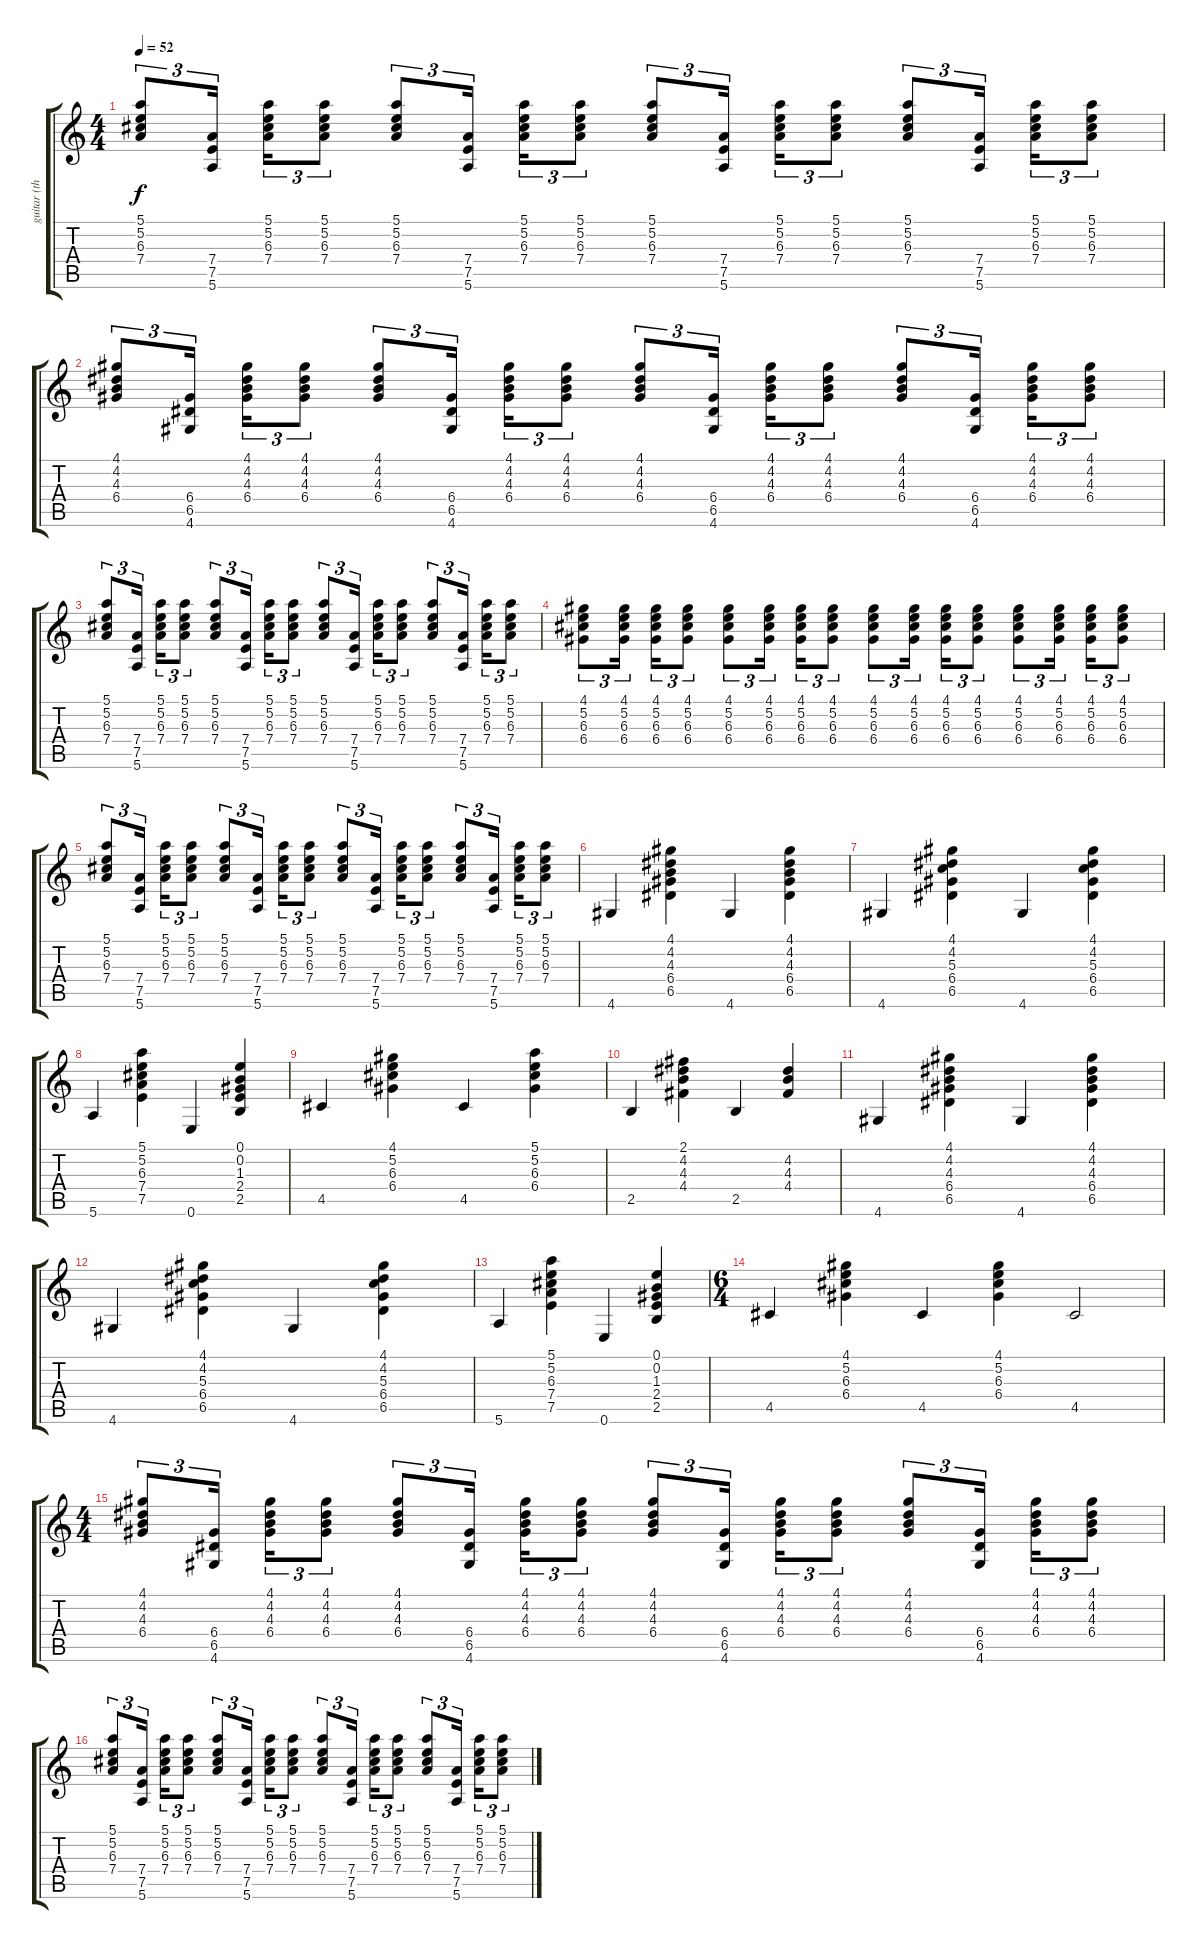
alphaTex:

\track ("guitar (thom)" "guitar (th") {instrument acousticguitarsteel}
\staff {score tabs}
\tuning (E4 B3 G3 D3 A2 E2) {hide}
\ts (4 4)
\tempo 52
\clef g2
\ks c
(5.1 5.2 6.3 7.4).8{tu (3 2) dy f} (7.4 7.5 5.6).16{tu (3 2)} (5.1 5.2 6.3 7.4).16{tu (3 2)} (5.1 5.2 6.3 7.4).8{tu (3 2)} (5.1 5.2 6.3 7.4).8{tu (3 2)} (7.4 7.5 5.6).16{tu (3 2)} (5.1 5.2 6.3 7.4).16{tu (3 2)} (5.1 5.2 6.3 7.4).8{tu (3 2)} (5.1 5.2 6.3 7.4).8{tu (3 2)} (7.4 7.5 5.6).16{tu (3 2)} (5.1 5.2 6.3 7.4).16{tu (3 2)} (5.1 5.2 6.3 7.4).8{tu (3 2)} (5.1 5.2 6.3 7.4).8{tu (3 2)} (7.4 7.5 5.6).16{tu (3 2)} (5.1 5.2 6.3 7.4).16{tu (3 2)} (5.1 5.2 6.3 7.4).8{tu (3 2)} |
(4.1 4.2 4.3 6.4).8{tu (3 2)} (6.4 6.5 4.6).16{tu (3 2)} (4.1 4.2 4.3 6.4).16{tu (3 2)} (4.1 4.2 4.3 6.4).8{tu (3 2)} (4.1 4.2 4.3 6.4).8{tu (3 2)} (6.4 6.5 4.6).16{tu (3 2)} (4.1 4.2 4.3 6.4).16{tu (3 2)} (4.1 4.2 4.3 6.4).8{tu (3 2)} (4.1 4.2 4.3 6.4).8{tu (3 2)} (6.4 6.5 4.6).16{tu (3 2)} (4.1 4.2 4.3 6.4).16{tu (3 2)} (4.1 4.2 4.3 6.4).8{tu (3 2)} (4.1 4.2 4.3 6.4).8{tu (3 2)} (6.4 6.5 4.6).16{tu (3 2)} (4.1 4.2 4.3 6.4).16{tu (3 2)} (4.1 4.2 4.3 6.4).8{tu (3 2)} |
(5.1 5.2 6.3 7.4).8{tu (3 2)} (7.4 7.5 5.6).16{tu (3 2)} (5.1 5.2 6.3 7.4).16{tu (3 2)} (5.1 5.2 6.3 7.4).8{tu (3 2)} (5.1 5.2 6.3 7.4).8{tu (3 2)} (7.4 7.5 5.6).16{tu (3 2)} (5.1 5.2 6.3 7.4).16{tu (3 2)} (5.1 5.2 6.3 7.4).8{tu (3 2)} (5.1 5.2 6.3 7.4).8{tu (3 2)} (7.4 7.5 5.6).16{tu (3 2)} (5.1 5.2 6.3 7.4).16{tu (3 2)} (5.1 5.2 6.3 7.4).8{tu (3 2)} (5.1 5.2 6.3 7.4).8{tu (3 2)} (7.4 7.5 5.6).16{tu (3 2)} (5.1 5.2 6.3 7.4).16{tu (3 2)} (5.1 5.2 6.3 7.4).8{tu (3 2)} |
(4.1 5.2 6.3 6.4).8{tu (3 2)} (4.1 5.2 6.3 6.4).16{tu (3 2)} (4.1 5.2 6.3 6.4).16{tu (3 2)} (4.1 5.2 6.3 6.4).8{tu (3 2)} (4.1 5.2 6.3 6.4).8{tu (3 2)} (4.1 5.2 6.3 6.4).16{tu (3 2)} (4.1 5.2 6.3 6.4).16{tu (3 2)} (4.1 5.2 6.3 6.4).8{tu (3 2)} (4.1 5.2 6.3 6.4).8{tu (3 2)} (4.1 5.2 6.3 6.4).16{tu (3 2)} (4.1 5.2 6.3 6.4).16{tu (3 2)} (4.1 5.2 6.3 6.4).8{tu (3 2)} (4.1 5.2 6.3 6.4).8{tu (3 2)} (4.1 5.2 6.3 6.4).16{tu (3 2)} (4.1 5.2 6.3 6.4).16{tu (3 2)} (4.1 5.2 6.3 6.4).8{tu (3 2)} |
(5.1 5.2 6.3 7.4).8{tu (3 2)} (7.4 7.5 5.6).16{tu (3 2)} (5.1 5.2 6.3 7.4).16{tu (3 2)} (5.1 5.2 6.3 7.4).8{tu (3 2)} (5.1 5.2 6.3 7.4).8{tu (3 2)} (7.4 7.5 5.6).16{tu (3 2)} (5.1 5.2 6.3 7.4).16{tu (3 2)} (5.1 5.2 6.3 7.4).8{tu (3 2)} (5.1 5.2 6.3 7.4).8{tu (3 2)} (7.4 7.5 5.6).16{tu (3 2)} (5.1 5.2 6.3 7.4).16{tu (3 2)} (5.1 5.2 6.3 7.4).8{tu (3 2)} (5.1 5.2 6.3 7.4).8{tu (3 2)} (7.4 7.5 5.6).16{tu (3 2)} (5.1 5.2 6.3 7.4).16{tu (3 2)} (5.1 5.2 6.3 7.4).8{tu (3 2)} |
4.6.4 (4.1 4.2 4.3 6.4 6.5).4 4.6.4 (4.1 4.2 4.3 6.4 6.5).4 |
4.6.4 (4.1 4.2 5.3 6.4 6.5).4 4.6.4 (4.1 4.2 5.3 6.4 6.5).4 |
5.6.4 (5.1 5.2 6.3 7.4 7.5).4 0.6.4 (0.1 0.2 1.3 2.4 2.5).4 |
4.5.4 (4.1 5.2 6.3 6.4).4 4.5.4 (5.1 5.2 6.3 6.4).4 |
2.5.4 (2.1 4.2 4.3 4.4).4 2.5.4 (4.2 4.3 4.4).4 |
4.6.4 (4.1 4.2 4.3 6.4 6.5).4 4.6.4 (4.1 4.2 4.3 6.4 6.5).4 |
4.6.4 (4.1 4.2 5.3 6.4 6.5).4 4.6.4 (4.1 4.2 5.3 6.4 6.5).4 |
5.6.4 (5.1 5.2 6.3 7.4 7.5).4 0.6.4 (0.1 0.2 1.3 2.4 2.5).4 |
\ts (6 4)
4.5.4 (4.1 5.2 6.3 6.4).4 4.5.4 (4.1 5.2 6.3 6.4).4 4.5.2 |
\ts (4 4)
(4.1 4.2 4.3 6.4).8{tu (3 2)} (6.4 6.5 4.6).16{tu (3 2)} (4.1 4.2 4.3 6.4).16{tu (3 2)} (4.1 4.2 4.3 6.4).8{tu (3 2)} (4.1 4.2 4.3 6.4).8{tu (3 2)} (6.4 6.5 4.6).16{tu (3 2)} (4.1 4.2 4.3 6.4).16{tu (3 2)} (4.1 4.2 4.3 6.4).8{tu (3 2)} (4.1 4.2 4.3 6.4).8{tu (3 2)} (6.4 6.5 4.6).16{tu (3 2)} (4.1 4.2 4.3 6.4).16{tu (3 2)} (4.1 4.2 4.3 6.4).8{tu (3 2)} (4.1 4.2 4.3 6.4).8{tu (3 2)} (6.4 6.5 4.6).16{tu (3 2)} (4.1 4.2 4.3 6.4).16{tu (3 2)} (4.1 4.2 4.3 6.4).8{tu (3 2)} |
(5.1 5.2 6.3 7.4).8{tu (3 2)} (7.4 7.5 5.6).16{tu (3 2)} (5.1 5.2 6.3 7.4).16{tu (3 2)} (5.1 5.2 6.3 7.4).8{tu (3 2)} (5.1 5.2 6.3 7.4).8{tu (3 2)} (7.4 7.5 5.6).16{tu (3 2)} (5.1 5.2 6.3 7.4).16{tu (3 2)} (5.1 5.2 6.3 7.4).8{tu (3 2)} (5.1 5.2 6.3 7.4).8{tu (3 2)} (7.4 7.5 5.6).16{tu (3 2)} (5.1 5.2 6.3 7.4).16{tu (3 2)} (5.1 5.2 6.3 7.4).8{tu (3 2)} (5.1 5.2 6.3 7.4).8{tu (3 2)} (7.4 7.5 5.6).16{tu (3 2)} (5.1 5.2 6.3 7.4).16{tu (3 2)} (5.1 5.2 6.3 7.4).8{tu (3 2)}
